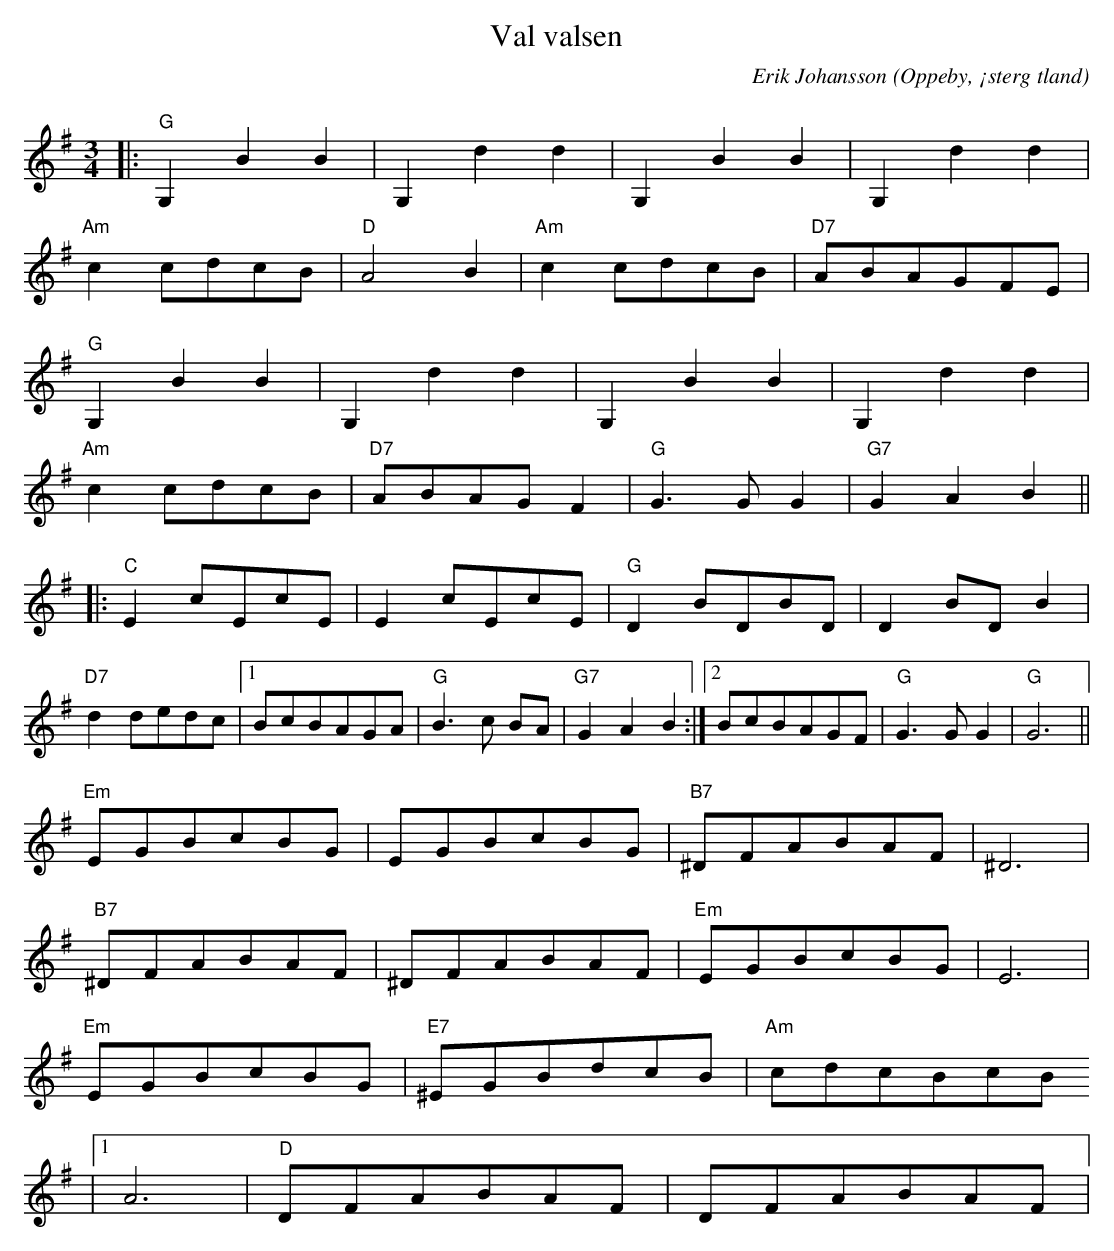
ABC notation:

X:1
T:Val valsen
C:Erik Johansson
O:Oppeby, ¡sterg tland
Q:140
M:3/4
L:1/8
K:G
|:"G"G,2B2B2|G,2d2d2 |G,2B2B2|G,2d2d2 |
"Am" c2 cdcB| "D" A4 B2 | "Am" c2 cdcB |"D7" ABAGFE |
"G"G,2B2B2|G,2d2d2 |G,2B2B2|G,2d2d2 |
"Am" c2 cdcB| "D7" ABAGF2 | "G" G3 G G2 |"G7" G2A2B2 ||
|:"C"E2 cEcE |E2 cEcE|"G" D2 BDBD |D2 BD B2 |
"D7"d2 dedc|1 BcBAGA|"G"B3 c BA|"G7" G2A2B2:|2 BcBAGF|"G" G3 G G2| "G" G6 ||
"Em" EGBcBG |EGBcBG |"B7"^DFABAF |^D6 |
"B7"^DFABAF |^DFABAF |"Em" EGBcBG |E6 |
"Em" EGBcBG |"E7"^EGBdcB |"Am"cdcBcB
|1 A6 |"D" DFABAF |DFABAF |
